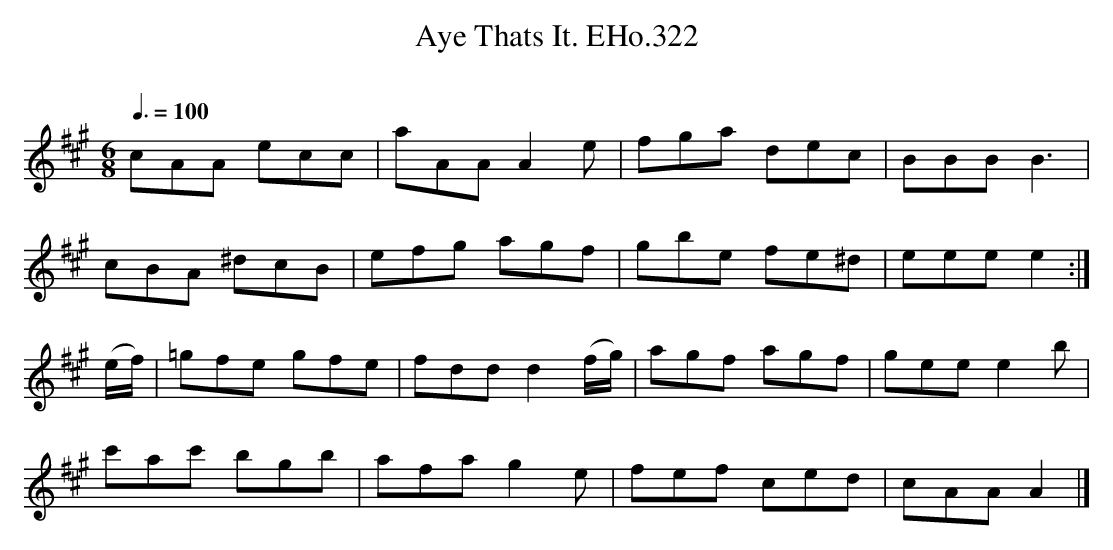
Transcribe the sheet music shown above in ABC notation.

X:1
T:Aye Thats It. EHo.322
M:6/8
L:1/8
Q:3/8=100
O:
K:A
cAA ecc | aAA A2e | fga dec | BBB B3 |
cBA ^dcB | efg agf | gbe fe^d | eee e2 :|
(e/f/) | =gfe gfe | fdd d2(f/g/) | agf agf | gee e2b |
c'ac' bgb | afa g2e | fef ced | cAA A2 |]
